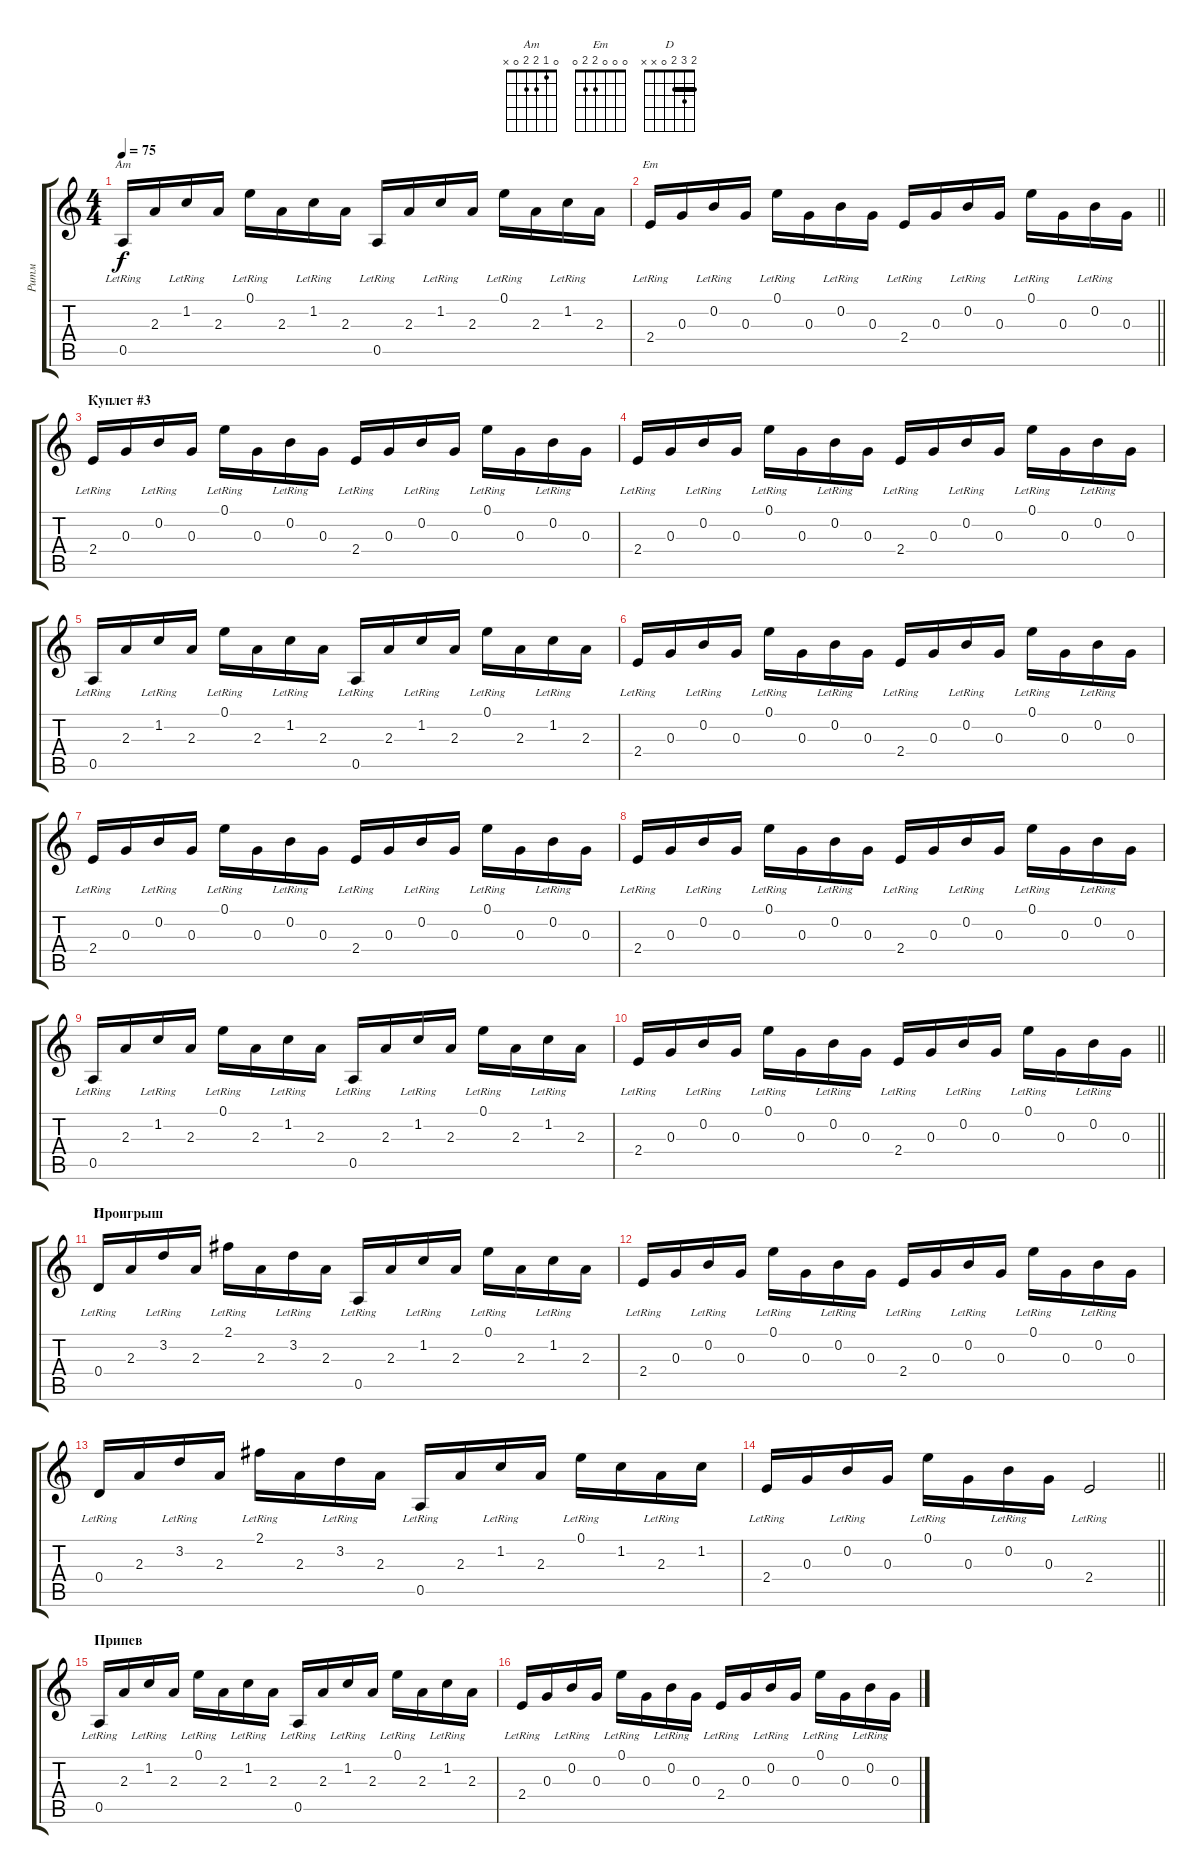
\track ("Ритм" "Ритм") {instrument acousticguitarsteel}
\staff {score tabs}
\tuning (E4 B3 G3 D3 A2 E2) {hide}
\chord ("Am" 0 1 2 2 0 x)
\chord ("Em" 0 0 0 2 2 0)
\chord ("D" 2 3 2 0 x x) {barre 2}
\ts (4 4)
\tempo 75
\clef g2
\ks c
0.5{lr}.16{ch "Am" dy f} 2.3.16 1.2{lr}.16 2.3.16 0.1{lr}.16 2.3.16 1.2{lr}.16 2.3.16 0.5{lr}.16 2.3.16 1.2{lr}.16 2.3.16 0.1{lr}.16 2.3.16 1.2{lr}.16 2.3.16 |
\barLineRight lightlight
2.4{lr}.16{ch "Em"} 0.3.16 0.2{lr}.16 0.3.16 0.1{lr}.16 0.3.16 0.2{lr}.16 0.3.16 2.4{lr}.16 0.3.16 0.2{lr}.16 0.3.16 0.1{lr}.16 0.3.16 0.2{lr}.16 0.3.16 |
\section ("" "Куплет #3")
2.4{lr}.16 0.3.16 0.2{lr}.16 0.3.16 0.1{lr}.16 0.3.16 0.2{lr}.16 0.3.16 2.4{lr}.16 0.3.16 0.2{lr}.16 0.3.16 0.1{lr}.16 0.3.16 0.2{lr}.16 0.3.16 |
2.4{lr}.16 0.3.16 0.2{lr}.16 0.3.16 0.1{lr}.16 0.3.16 0.2{lr}.16 0.3.16 2.4{lr}.16 0.3.16 0.2{lr}.16 0.3.16 0.1{lr}.16 0.3.16 0.2{lr}.16 0.3.16 |
0.5{lr}.16 2.3.16 1.2{lr}.16 2.3.16 0.1{lr}.16 2.3.16 1.2{lr}.16 2.3.16 0.5{lr}.16 2.3.16 1.2{lr}.16 2.3.16 0.1{lr}.16 2.3.16 1.2{lr}.16 2.3.16 |
2.4{lr}.16 0.3.16 0.2{lr}.16 0.3.16 0.1{lr}.16 0.3.16 0.2{lr}.16 0.3.16 2.4{lr}.16 0.3.16 0.2{lr}.16 0.3.16 0.1{lr}.16 0.3.16 0.2{lr}.16 0.3.16 |
2.4{lr}.16 0.3.16 0.2{lr}.16 0.3.16 0.1{lr}.16 0.3.16 0.2{lr}.16 0.3.16 2.4{lr}.16 0.3.16 0.2{lr}.16 0.3.16 0.1{lr}.16 0.3.16 0.2{lr}.16 0.3.16 |
2.4{lr}.16 0.3.16 0.2{lr}.16 0.3.16 0.1{lr}.16 0.3.16 0.2{lr}.16 0.3.16 2.4{lr}.16 0.3.16 0.2{lr}.16 0.3.16 0.1{lr}.16 0.3.16 0.2{lr}.16 0.3.16 |
0.5{lr}.16 2.3.16 1.2{lr}.16 2.3.16 0.1{lr}.16 2.3.16 1.2{lr}.16 2.3.16 0.5{lr}.16 2.3.16 1.2{lr}.16 2.3.16 0.1{lr}.16 2.3.16 1.2{lr}.16 2.3.16 |
\barLineRight lightlight
2.4{lr}.16 0.3.16 0.2{lr}.16 0.3.16 0.1{lr}.16 0.3.16 0.2{lr}.16 0.3.16 2.4{lr}.16 0.3.16 0.2{lr}.16 0.3.16 0.1{lr}.16 0.3.16 0.2{lr}.16 0.3.16 |
\section ("" "Проигрыш")
0.4{lr}.16{ch "D"} 2.3.16 3.2{lr}.16 2.3.16 2.1{lr}.16 2.3.16 3.2{lr}.16 2.3.16 0.5{lr}.16 2.3.16 1.2{lr}.16 2.3.16 0.1{lr}.16 2.3.16 1.2{lr}.16 2.3.16 |
2.4{lr}.16 0.3.16 0.2{lr}.16 0.3.16 0.1{lr}.16 0.3.16 0.2{lr}.16 0.3.16 2.4{lr}.16 0.3.16 0.2{lr}.16 0.3.16 0.1{lr}.16 0.3.16 0.2{lr}.16 0.3.16 |
0.4{lr}.16 2.3.16 3.2{lr}.16 2.3.16 2.1{lr}.16 2.3.16 3.2{lr}.16 2.3.16 0.5{lr}.16 2.3.16 1.2{lr}.16 2.3.16 0.1{lr}.16 1.2.16 2.3{lr}.16 1.2.16 |
\barLineRight lightlight
2.4{lr}.16 0.3.16 0.2{lr}.16 0.3.16 0.1{lr}.16 0.3.16 0.2{lr}.16 0.3.16 2.4{lr}.2 |
\section ("" "Припев")
0.5{lr}.16 2.3.16 1.2{lr}.16 2.3.16 0.1{lr}.16 2.3.16 1.2{lr}.16 2.3.16 0.5{lr}.16 2.3.16 1.2{lr}.16 2.3.16 0.1{lr}.16 2.3.16 1.2{lr}.16 2.3.16 |
2.4{lr}.16 0.3.16 0.2{lr}.16 0.3.16 0.1{lr}.16 0.3.16 0.2{lr}.16 0.3.16 2.4{lr}.16 0.3.16 0.2{lr}.16 0.3.16 0.1{lr}.16 0.3.16 0.2{lr}.16 0.3.16
